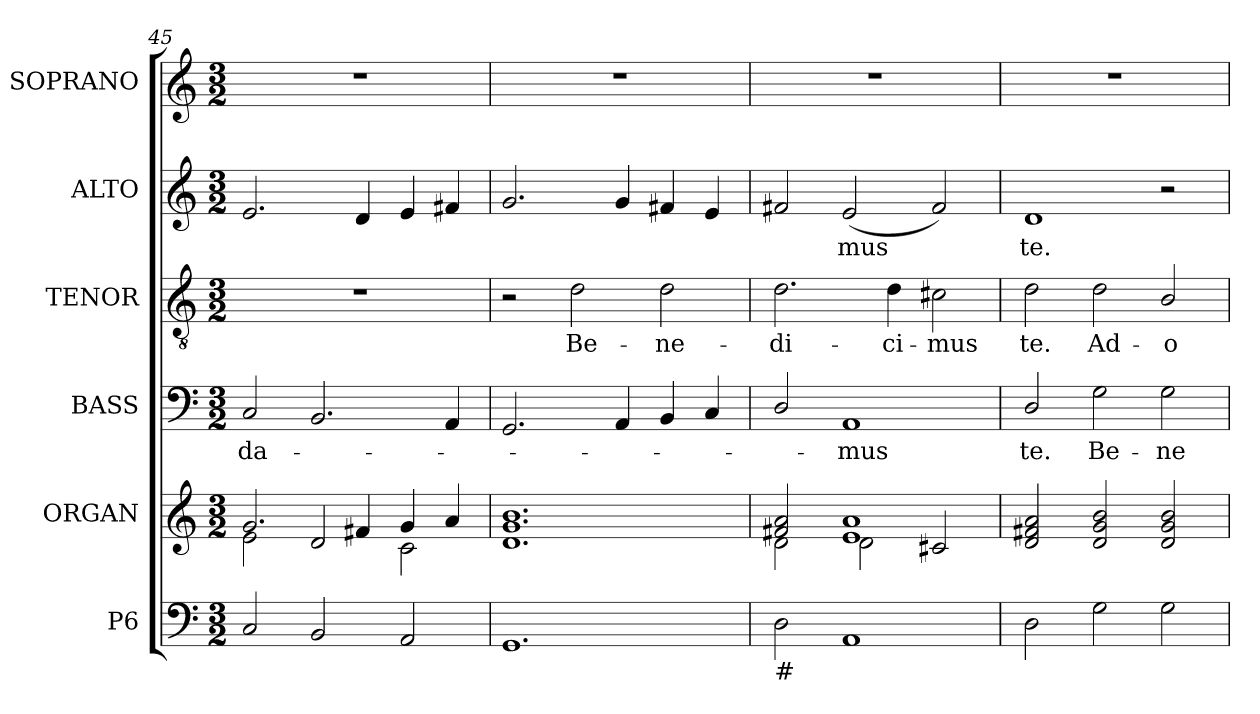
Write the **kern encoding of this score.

**kern	**kern	**kern	**text	**kern	**text	**kern	**text	**kern
*part6	*part5	*part4	*part4	*part3	*part3	*part2	*part2	*part1
*staff6	*staff5	*staff4	*staff4	*staff3	*staff3	*staff2	*staff2	*staff1
*I"P6	*I"ORGAN	*I"BASS	*	*I"TENOR	*	*I"ALTO	*	*I"SOPRANO
*	*I'A.	*I'B.	*	*I'T.	*	*I'A.	*	*I'S.
*clefF4	*clefG2	*clefF4	*	*clefGv2	*	*clefG2	*	*clefG2
*	*	*	*	*ITrd7c12	*	*	*	*
*k[]	*k[]	*k[]	*	*k[]	*	*k[]	*	*k[]
*C:	*C:	*C:	*	*C:	*	*C:	*	*C:
*M3/2	*M3/2	*M3/2	*	*M3/2	*	*M3/2	*	*M3/2
=45	=45	=45	=45	=45	=45	=45	=45	=45
*	*^	*	*	*	*	*	*	*
!	!	!	!	!LO:LY:b:color=#000000	!LO:N:vis=1	!	!	!	!LO:N:vis=1
2Ci/	2.gi/	2ei\	2Ci/	-da-	1.r	.	2.ei/	.	1.r
2BBi/	.	2di/	2.BBi/	.	.	.	.	.	.
.	4f#Xi/	.	.	.	.	.	4di/	.	.
2AAi/	4gi/	2ci\	.	.	.	.	4ei/	.	.
.	4ai/	.	4AAi/	.	.	.	4f#Xi/	.	.
*	*v	*v	*	*	*	*	*	*	*
=46	=46	=46	=46	=46	=46	=46	=46	=46
!	!	!	!	!	!	!	!	!LO:N:vis=1
1.GGi	1.di 1.gi 1.bi	2.GGi/	.	2r	.	2.gi/	.	1.r
!	!	!	!	!	!LO:LY:b:color=#000000	!	!	!
.	.	.	.	2Di\	Be-	.	.	.
.	.	4AAi/	.	.	.	4gi/	.	.
!	!	!	!	!	!LO:LY:b:color=#000000	!	!	!
.	.	4BBi/	.	2Di\	-ne-	4f#Xi/	.	.
.	.	4Ci/	.	.	.	4ei/	.	.
=47	=47	=47	=47	=47	=47	=47	=47	=47
*	*^	*	*	*	*	*	*	*
!LO:TX:b:i:t=#	!	!	!	!	!	!	!	!	!
!	!	!	!	!	!	!LO:LY:b:color=#000000	!	!	!LO:N:vis=1
2Di\	2f#Xi/ 2ai	2di\	2Di/	.	2.Di\	-di-	2f#Xi/	.	1.r
!	!	!	!	!LO:LY:b:color=#000000	!	!	!	!	!
!	!	!	!	!	!	!	!	!LO:LY:b:color=#000000	!
1AAi	1ei 1ai	2di\	1AAi	-mus	.	.	(2ei/	-mus	.
!	!	!	!	!	!	!LO:LY:b:color=#000000	!	!	!
.	.	.	.	.	4Di\	-ci-	.	.	.
!	!	!	!	!	!	!LO:LY:b:color=#000000	!	!	!
.	.	2c#Xi/	.	.	2C#Xi\	-mus	2f#i/)	.	.
*	*v	*v	*	*	*	*	*	*	*
=48	=48	=48	=48	=48	=48	=48	=48	=48
*	*^	*	*	*	*	*	*	*
!	!	!	!	!LO:LY:b:color=#000000	!	!	!	!	!
*	*v	*v	*	*	*	*	*	*	*
*	*^	*	*	*	*	*	*	*
!	!	!	!	!	!	!LO:LY:b:color=#000000	!	!	!
*	*v	*v	*	*	*	*	*	*	*
*	*^	*	*	*	*	*	*	*
!	!	!	!	!	!	!	!	!LO:LY:b:color=#000000	!LO:N:vis=1
*	*v	*v	*	*	*	*	*	*	*
2Di\	2di/ 2f#Xi 2ai	2Di/	te.	2Di\	te.	1di	te.	1.r
!	!	!	!LO:LY:b:color=#000000	!	!	!	!	!
!	!	!	!	!	!LO:LY:b:color=#000000	!	!	!
2Gi\	2di/ 2gi 2bi	2Gi\	Be-	2Di\	Ad-	.	.	.
!	!	!	!LO:LY:b:color=#000000	!	!	!	!	!
!	!	!	!	!	!LO:LY:b:color=#000000	!	!	!
2Gi\	2di/ 2gi 2bi	2Gi\	-ne-	2BBi/	-o-	2r	.	.
=	=	=	=	=	=	=	=	=
*-	*-	*-	*-	*-	*-	*-	*-	*-
